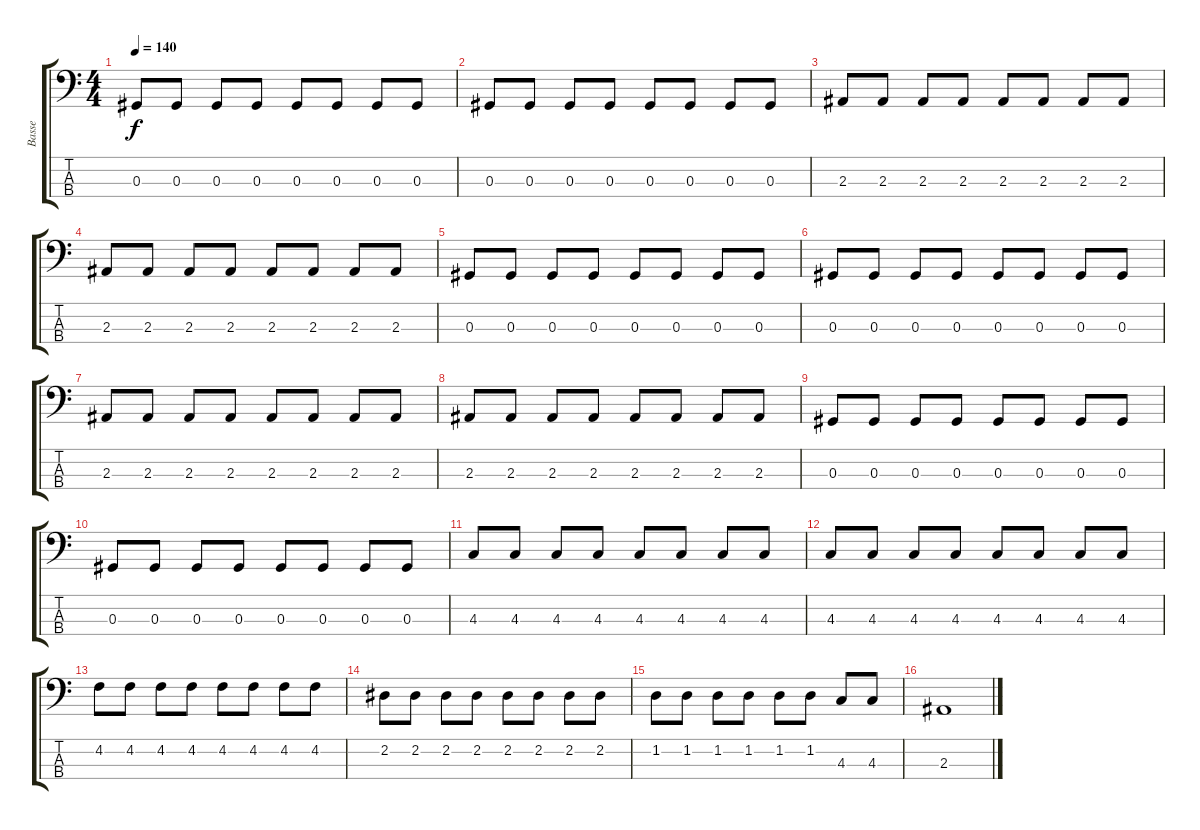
\track ("Basse" "Basse") {instrument electricbassfinger}
\staff {score tabs}
\tuning (Gb2 Db2 Ab1 Eb1) {hide}
\ts (4 4)
\tempo 140
\clef f4
\ks c
0.3.8{dy f} 0.3.8 0.3.8 0.3.8 0.3.8 0.3.8 0.3.8 0.3.8 |
0.3.8 0.3.8 0.3.8 0.3.8 0.3.8 0.3.8 0.3.8 0.3.8 |
2.3.8 2.3.8 2.3.8 2.3.8 2.3.8 2.3.8 2.3.8 2.3.8 |
2.3.8 2.3.8 2.3.8 2.3.8 2.3.8 2.3.8 2.3.8 2.3.8 |
0.3.8 0.3.8 0.3.8 0.3.8 0.3.8 0.3.8 0.3.8 0.3.8 |
0.3.8 0.3.8 0.3.8 0.3.8 0.3.8 0.3.8 0.3.8 0.3.8 |
2.3.8 2.3.8 2.3.8 2.3.8 2.3.8 2.3.8 2.3.8 2.3.8 |
2.3.8 2.3.8 2.3.8 2.3.8 2.3.8 2.3.8 2.3.8 2.3.8 |
0.3.8 0.3.8 0.3.8 0.3.8 0.3.8 0.3.8 0.3.8 0.3.8 |
0.3.8 0.3.8 0.3.8 0.3.8 0.3.8 0.3.8 0.3.8 0.3.8 |
4.3.8 4.3.8 4.3.8 4.3.8 4.3.8 4.3.8 4.3.8 4.3.8 |
4.3.8 4.3.8 4.3.8 4.3.8 4.3.8 4.3.8 4.3.8 4.3.8 |
4.2.8 4.2.8 4.2.8 4.2.8 4.2.8 4.2.8 4.2.8 4.2.8 |
2.2.8 2.2.8 2.2.8 2.2.8 2.2.8 2.2.8 2.2.8 2.2.8 |
1.2.8 1.2.8 1.2.8 1.2.8 1.2.8 1.2.8 4.3.8 4.3.8 |
2.3.1
